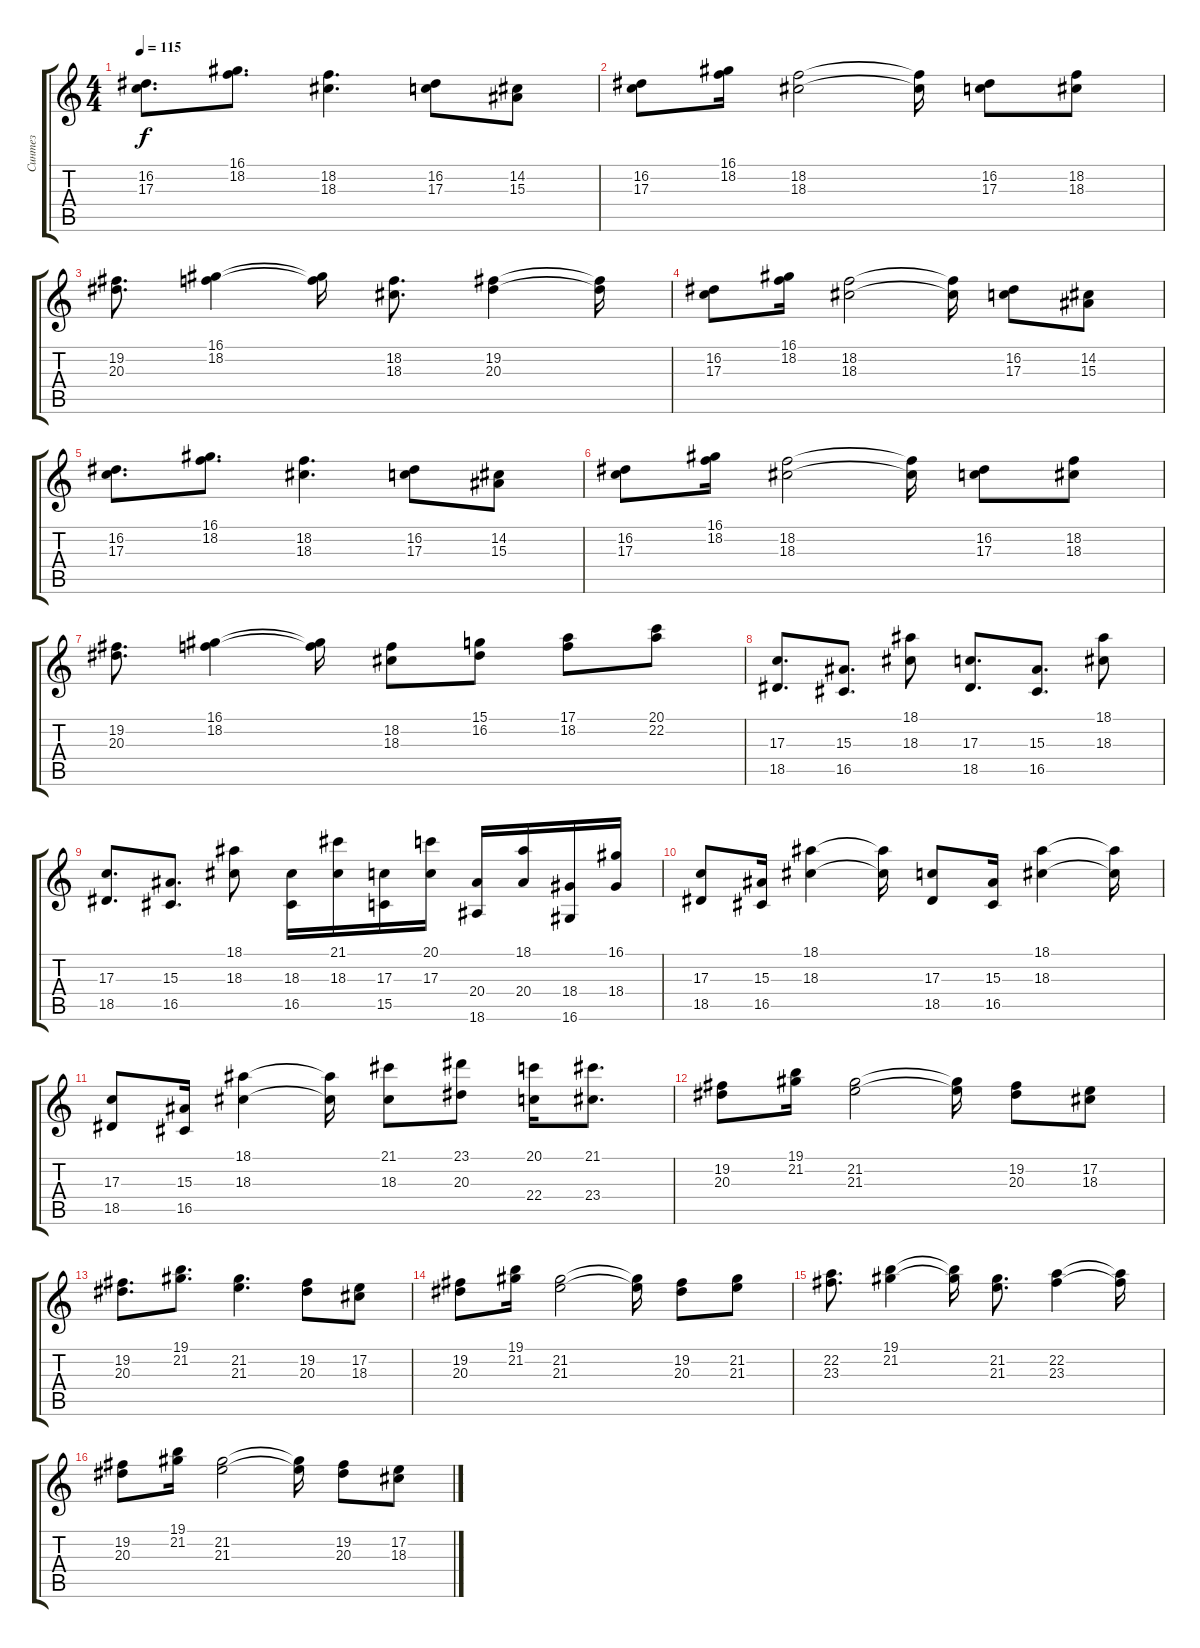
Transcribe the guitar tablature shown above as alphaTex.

\track ("Синтез" "Синтез") {instrument stringensemble1}
\staff {score tabs}
\tuning (E4 B3 G3 D3 A2 E2) {hide}
\ts (4 4)
\tempo 115
\clef g2
\ks c
(16.2 17.3).8{d dy f} (16.1 18.2).8{d} (18.2 18.3).4{d} (16.2 17.3).8 (14.2 15.3).8 |
(16.2 17.3).8 (16.1 18.2).16 (18.2 18.3).2 (18.2{t} 18.3{t}).16 (16.2 17.3).8 (18.2 18.3).8 |
(19.2 20.3).8{d} (16.1 18.2).4 (16.1{t} 18.2{t}).16 (18.2 18.3).8{d} (19.2 20.3).4 (19.2{t} 20.3{t}).16 |
(16.2 17.3).8 (16.1 18.2).16 (18.2 18.3).2 (18.2{t} 18.3{t}).16 (16.2 17.3).8 (14.2 15.3).8 |
(16.2 17.3).8{d} (16.1 18.2).8{d} (18.2 18.3).4{d} (16.2 17.3).8 (14.2 15.3).8 |
(16.2 17.3).8 (16.1 18.2).16 (18.2 18.3).2 (18.2{t} 18.3{t}).16 (16.2 17.3).8 (18.2 18.3).8 |
(19.2 20.3).8{d} (16.1 18.2).4 (16.1{t} 18.2{t}).16 (18.2 18.3).8 (15.1 16.2).8 (17.1 18.2).8 (20.1 22.2).8 |
(17.3 18.5).8{d} (15.3 16.5).8{d} (18.1 18.3).8 (17.3 18.5).8{d} (15.3 16.5).8{d} (18.1 18.3).8 |
(17.3 18.5).8{d} (15.3 16.5).8{d} (18.1 18.3).8 (18.3 16.5).16 (21.1 18.3).16 (17.3 15.5).16 (20.1 17.3).16 (20.4 18.6).16 (18.1 20.4).16 (18.4 16.6).16 (16.1 18.4).16 |
(17.3 18.5).8 (15.3 16.5).16 (18.1 18.3).4 (18.1{t} 18.3{t}).16 (17.3 18.5).8 (15.3 16.5).16 (18.1 18.3).4 (18.1{t} 18.3{t}).16 |
(17.3 18.5).8 (15.3 16.5).16 (18.1 18.3).4 (18.1{t} 18.3{t}).16 (21.1 18.3).8 (23.1 20.3).8 (20.1 22.4).16 (21.1 23.4).8{d} |
(19.2 20.3).8 (19.1 21.2).16 (21.2 21.3).2 (21.2{t} 21.3{t}).16 (19.2 20.3).8 (17.2 18.3).8 |
(19.2 20.3).8{d} (19.1 21.2).8{d} (21.2 21.3).4{d} (19.2 20.3).8 (17.2 18.3).8 |
(19.2 20.3).8 (19.1 21.2).16 (21.2 21.3).2 (21.2{t} 21.3{t}).16 (19.2 20.3).8 (21.2 21.3).8 |
(22.2 23.3).8{d} (19.1 21.2).4 (19.1{t} 21.2{t}).16 (21.2 21.3).8{d} (22.2 23.3).4 (22.2{t} 23.3{t}).16 |
(19.2 20.3).8 (19.1 21.2).16 (21.2 21.3).2 (21.2{t} 21.3{t}).16 (19.2 20.3).8 (17.2 18.3).8
